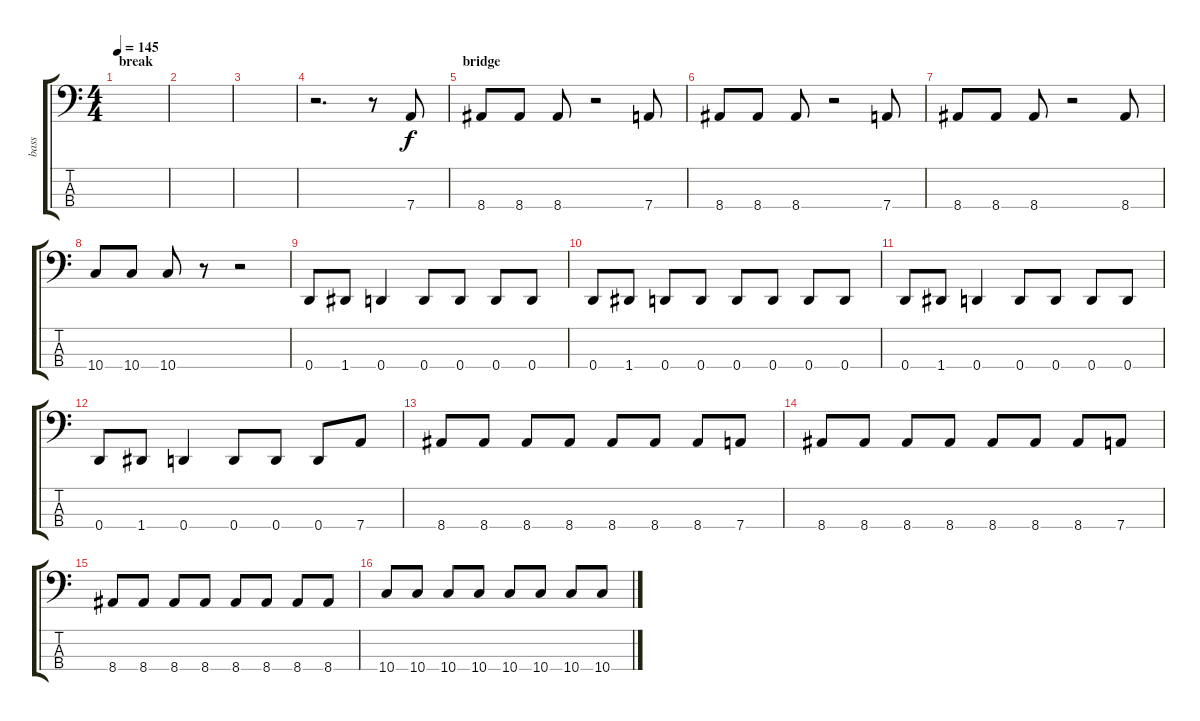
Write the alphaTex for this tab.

\track ("bass" "bass") {instrument electricbassfinger}
\staff {score tabs}
\tuning (F2 C2 G1 D1) {hide}
\ts (4 4)
\section ("" "break")
\tempo 145
\clef f4
\ks c
|
|
|
r.2{d} r.8 7.4.8 |
\section ("" "bridge")
8.4.8 8.4.8 8.4.8 r.2 7.4.8 |
8.4.8 8.4.8 8.4.8 r.2 7.4.8 |
8.4.8 8.4.8 8.4.8 r.2 8.4.8 |
10.4.8 10.4.8 10.4.8 r.8 r.2 |
0.4.8 1.4.8 0.4.4 0.4.8 0.4.8 0.4.8 0.4.8 |
0.4.8 1.4.8 0.4.8 0.4.8 0.4.8 0.4.8 0.4.8 0.4.8 |
0.4.8 1.4.8 0.4.4 0.4.8 0.4.8 0.4.8 0.4.8 |
0.4.8 1.4.8 0.4.4 0.4.8 0.4.8 0.4.8 7.4.8 |
8.4.8 8.4.8 8.4.8 8.4.8 8.4.8 8.4.8 8.4.8 7.4.8 |
8.4.8 8.4.8 8.4.8 8.4.8 8.4.8 8.4.8 8.4.8 7.4.8 |
8.4.8 8.4.8 8.4.8 8.4.8 8.4.8 8.4.8 8.4.8 8.4.8 |
10.4.8 10.4.8 10.4.8 10.4.8 10.4.8 10.4.8 10.4.8 10.4.8
